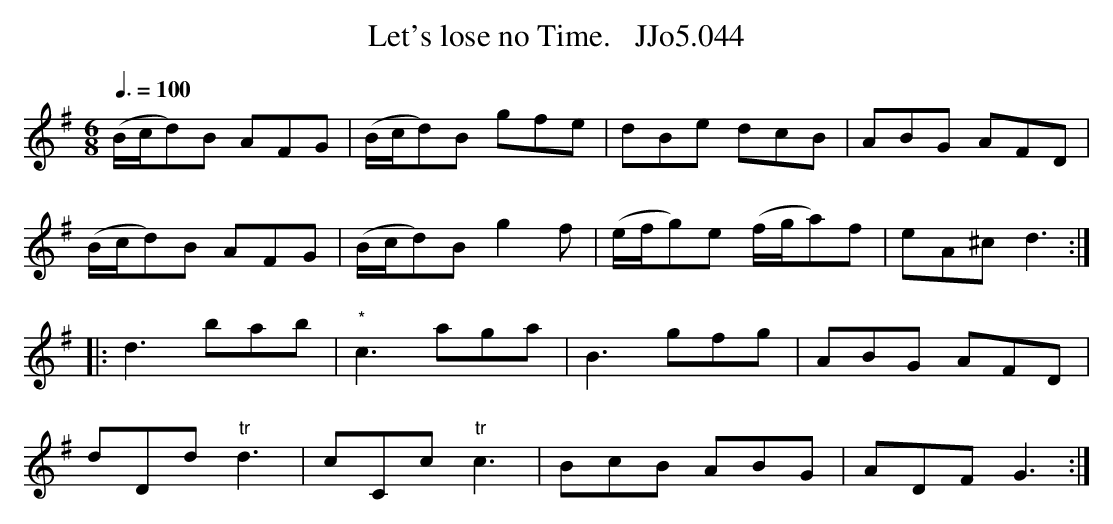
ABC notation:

X:1
T:Let's lose no Time.   JJo5.044
M:6/8
L:1/8
Q:3/8=100
K:G
(B/c/d)B AFG|(B/c/d)B gfe|dBe dcB|ABG AFD|
(B/c/d)B AFG|(B/c/d)B g2f|(e/f/g)e (f/g/a)f|eA^c d3 :|
|: d3 bab|"*" c3 aga|B3 gfg|ABG AFD|
dDd "tr"d3|cCc "tr"c3|BcB ABG|ADF G3 :|
